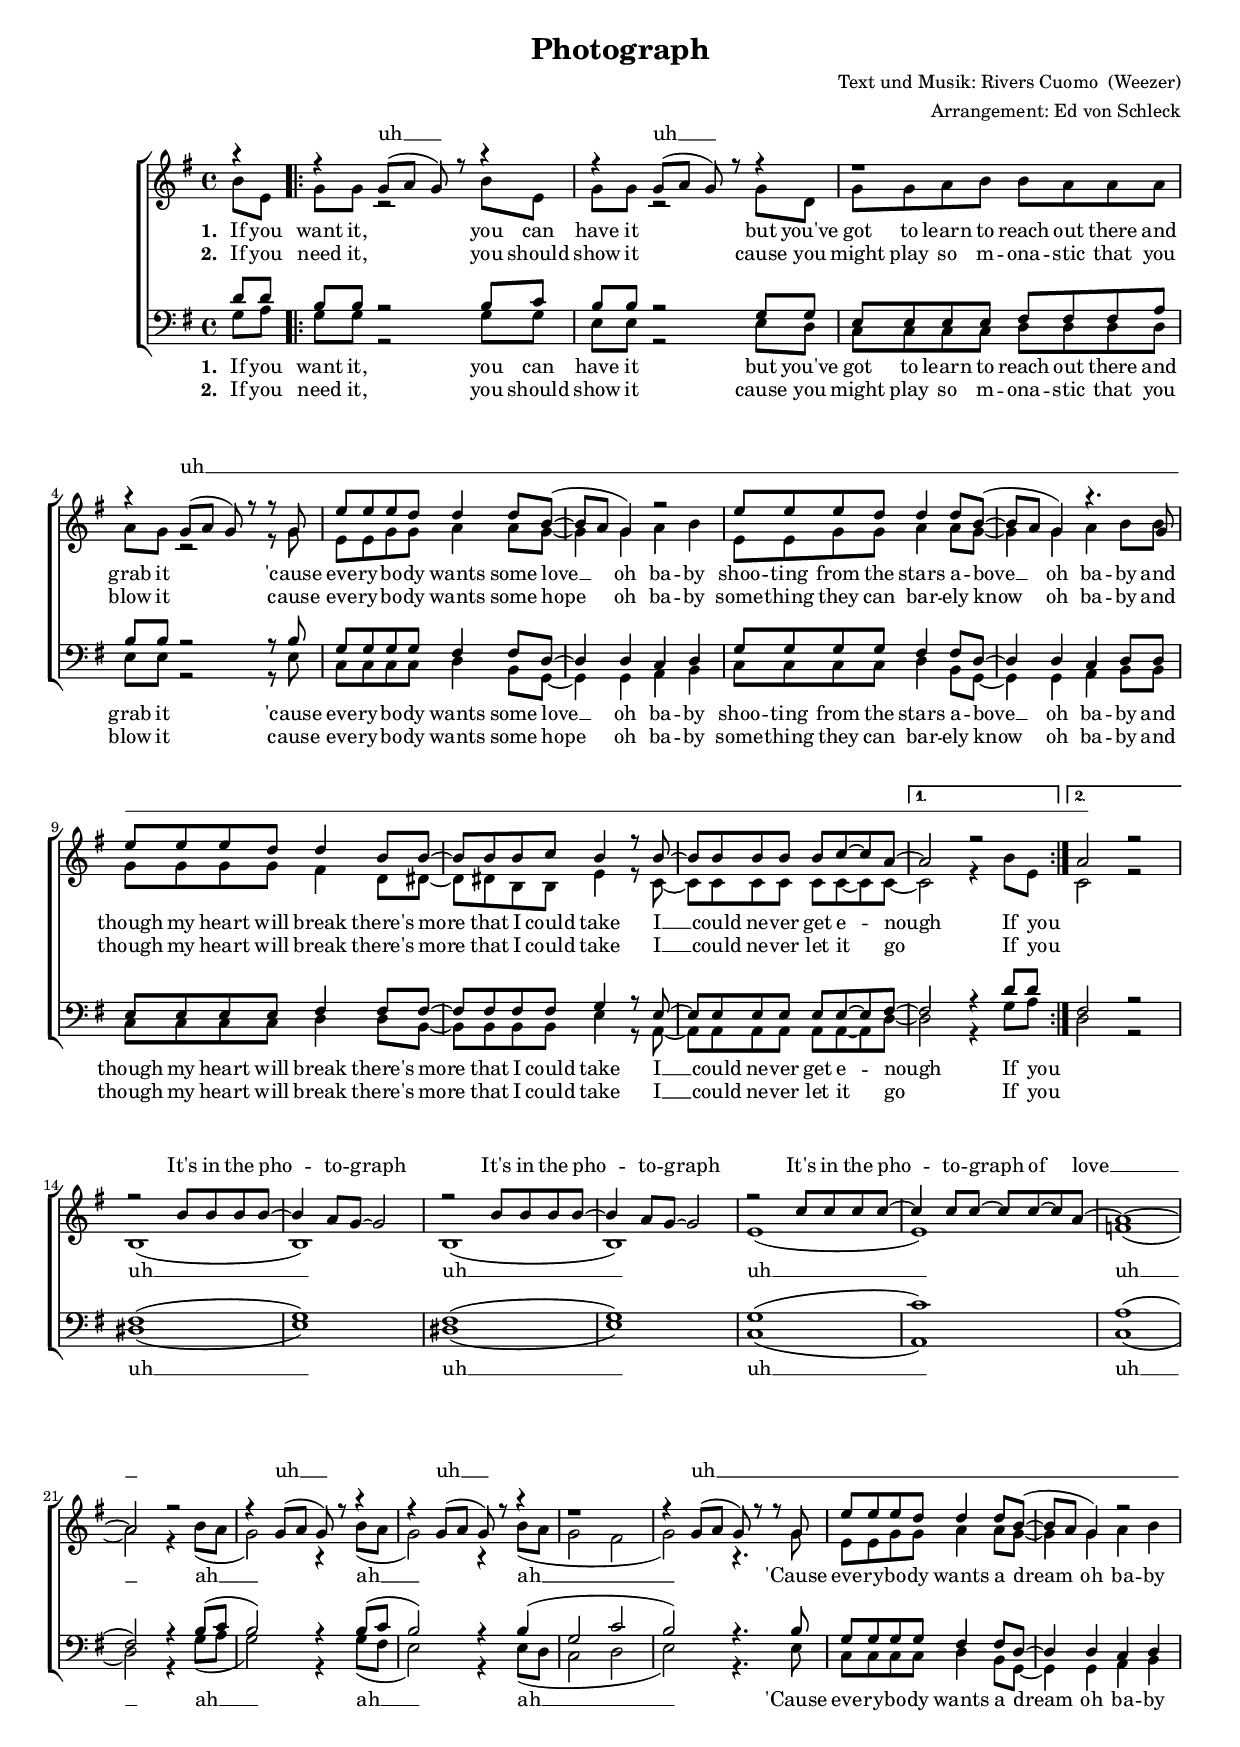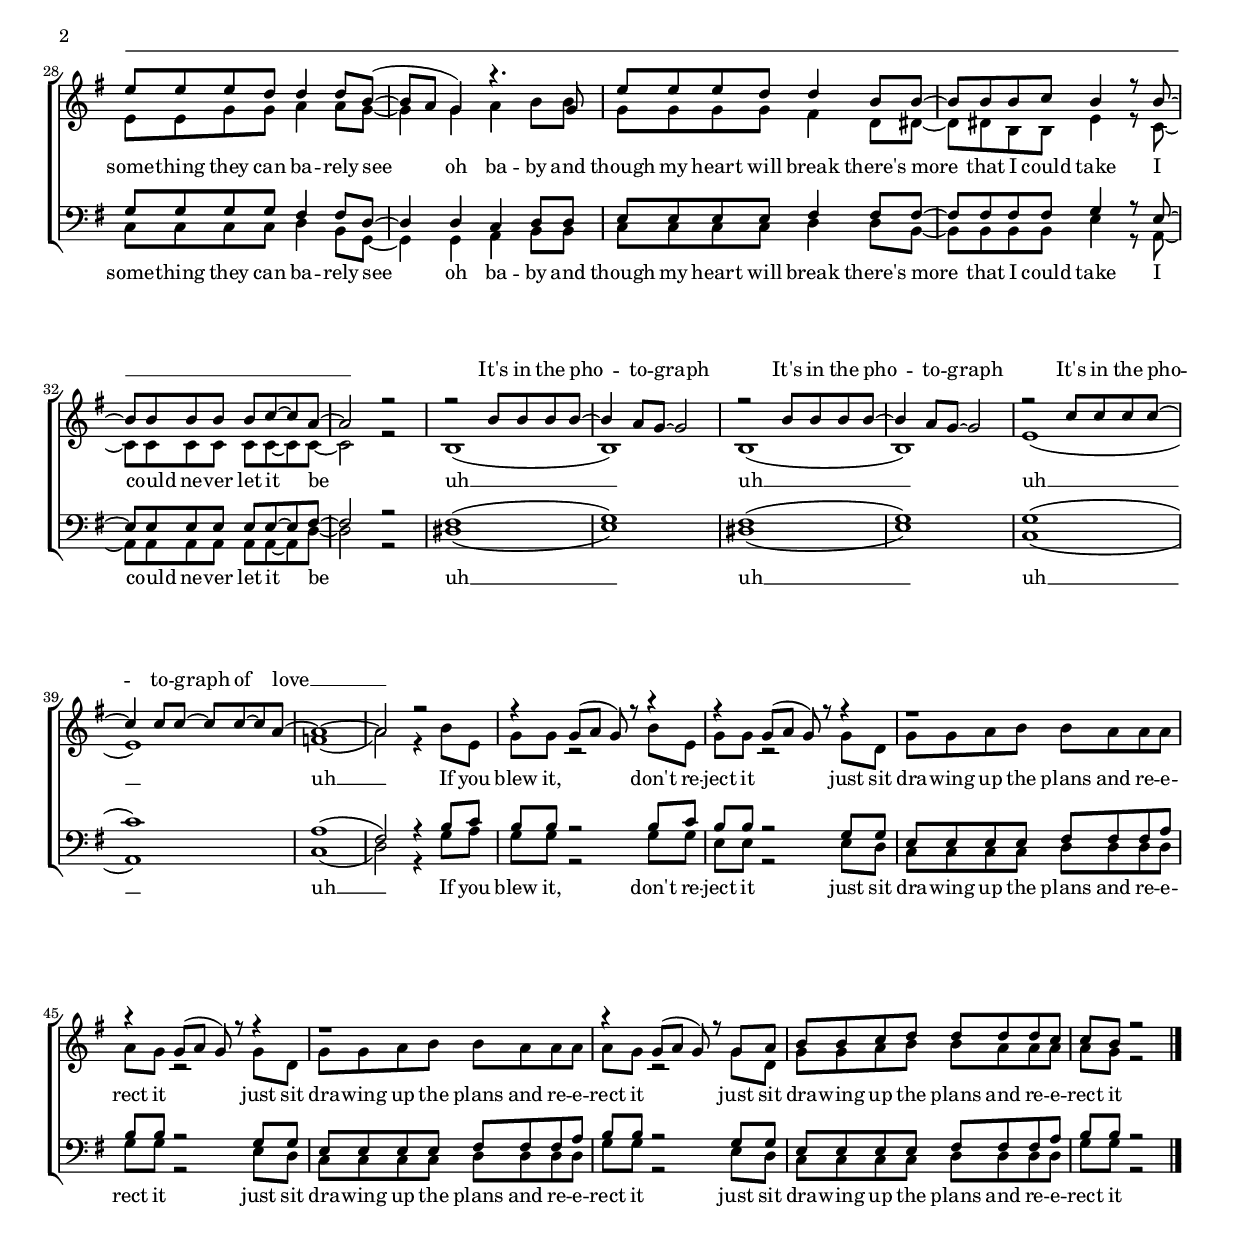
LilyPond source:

\version "2.13.39"
\header {
  title = "Photograph"
  composer = "Text und Musik: Rivers Cuomo  (Weezer)"
  arranger = "Arrangement: Ed von Schleck"
}

%Größe der Partitur
#(set-global-staff-size 16)

%Abschalten von Point&Click
#(ly:set-option 'point-and-click #f)

  global = {
     \key g \major
     \time 4/4
  }

  Wdh = \markup { \italic { da Refrain al } \musicglyph #"scripts-segno" }
  rit = \markup { \italic rit. }
  Wdhb = \markup { \italic { da Refrain al } \musicglyph #"scripts-coda" }

sixteenrest =  {R1 R R R R R R R R R R R R R R R }

fifteenrest =  {R1 R R R R R R R R R R R R R R }

fourteenrest = {R1 R R R R R R R R R R R R R}

eightrest = 	 {R1 R R R R R R R}

tenrest =      {R1 R R R R R R R R R }



  
sopranMusik = \relative c'' {


\partial 4 r4
\repeat volta 2
{
r g8( a g) r r4
r g8( a g) r r4
r1
r4 g8( a g) r r	g8

e' e e d d4 d8 b~(
b a g4) r2
e'8 e e d d4 d8 b~(
b a g4) r4. g8

e' e e d d4 b8 b~
b b b c b4 r8 b~
b b b b b c~ c a~
}
\alternative {
{ a2 r2 }
{ a2 r2 }
}

r2 b8 b b b~
b4 a8 g~ g2
r2 b8 b b b~
b4 a8 g~ g2

r2 c8 c c c~
c4 c8 c~ c c~ c a~
a1~
a2 r2

r4 g8( a g) r r4
r g8( a g) r r4
r1
r4 g8( a g) r r	g8

e' e e d d4 d8 b~(
b a g4) r2
e'8 e e d d4 d8 b~(
b a g4) r4. g8

e' e e d d4 b8 b~
b b b c b4 r8 b~
b b b b b c~ c a~
a2 r2 

r2 b8 b b b~
b4 a8 g~ g2
r2 b8 b b b~
b4 a8 g~ g2

r2 c8 c c c~
c4 c8 c~ c c~ c a~
a1~
a2 r2

r4 g8( a g) r r4
r g8( a g) r r4
r1
r4 g8( a g) r r4

r1
r4 g8( a g) r g a
b b c d d d d c
\partial 2. c b r2
  }
  
sopranText = \lyricmode {
uh __
uh __
uh __

_ _ _ _ _ _ _ _ _ _ _ _ _ _ _ _ _ _ _ _
_ _ _ _ _ _ _ _ _ _ _ _ _ _ _
It's in the pho -- to -- graph
It's in the pho -- to -- graph
It's in the pho -- to -- graph of love __

uh __
uh __
uh __

_ _ _ _ _ _ _ _ _ _ _ _ _ _ _ _ _ _ _ 
_ _ _ _ _ _ _ _ _ _ _ _ _ _ _
It's in the pho -- to -- graph
It's in the pho -- to -- graph
It's in the pho -- to -- graph of love __
  }


  
altMusik = \relative c'' {

\partial 4 b8 e,
\repeat volta 2
{
g g r2 b8 e, 
g g r2 g8 d
g g a b b a a a
a g r2 r8 g

e e g g a4 a8 g~
g4 g a b 
e,8 e g g a4 a8 g~
g4 g a b8 b

g g g g fis4 d8 dis~
dis dis b b e4 r8 c~
c c c c c c~ c c~
}
\alternative {
{ c2 r4 b'8 e, }
{ c2 r2}
}
b1(
b)
b(
b)
e(
e)
f(
a2) r4 b8( a

g2) r4 b8( a
g2) r4 b8( a
g2 fis
g2) r4. g8

e e g g a4 a8 g~
g4 g a b 
e,8 e g g a4 a8 g~
g4 g a b8 b

g g g g fis4 d8 dis~
dis dis b b e4 r8 c~
c c c c c c~ c c~
c2 r2

b1(
b)
b(
b)
e(
e)
f(
a2) r4 b8 e,

g g r2 b8 e, 
g g r2 g8 d
g g a b b a a a
a g r2 g8 d

g g a b b a a a
a g r2 g8 d
g g a b b a a a
\partial 2. a g r2
	}
		
altText =\lyricmode {
\set stanza = "1. "
If you want it, you can have it
but you've got to learn to reach out there and grab it

'cause eve -- ry -- bo -- dy wants some love __ oh ba -- by
shoo -- ting from the stars a -- bove __ oh ba -- by
and though my heart will break
there's more that I could take
I __ could ne -- ver get e -- nough If you _

uh __
uh __
uh __
uh __

ah __
ah __
ah __

'Cause eve -- ry -- bo -- dy wants a dream oh ba -- by
some -- thing they can ba -- rely see oh ba -- by
and though my heart will break
there's more that I could take
I could ne -- ver let it be

uh __
uh __
uh __
uh __

If you blew it, don't re -- ject it
just sit dra -- wing up the plans and re -- e -- rect it
just sit dra -- wing up the plans and re -- e -- rect it
just sit dra -- wing up the plans and re -- e -- rect it

  }
  
tenorMusik = \relative c' {
\partial 4 d8 d
\repeat volta 2
{
b b r2 b8 c
b b r2 g8 g
e e e e fis fis fis a
b b r2 r8 b

g g g g fis4 fis8 d~
d4 d c d 
g8 g g g fis4 fis8 d~
d4 d c d8 d

e e e e fis4 fis8 fis~
fis fis fis fis g4 r8 e~
e e e e e e~ e fis~
}
\alternative {
{ fis2 r4 d'8 d }
{ fis,2 r2}
}

fis1(
g)
fis1(
g)
g(
c)
a(
fis2) r4 b8( c

b2) r4 b8( c
b2) r4 b4(
g2 c
b) r4. b8

g g g g fis4 fis8 d~
d4 d c d 
g8 g g g fis4 fis8 d~
d4 d c d8 d

e e e e fis4 fis8 fis~
fis fis fis fis g4 r8 e~
e e e e e e~ e fis~
fis2 r2

fis1(
g)
fis1(
g)
g(
c)
a(
fis2) r4 b8 c

b b r2 b8 c
b b r2 g8 g
e e e e fis fis fis a
b b r2 g8 g

e e e e fis fis fis a
b b r2 g8 g
e e e e fis fis fis a
\partial 2. b b r2
  }
  
tenorText = \lyricmode {
\set stanza = "2. "

If you need it, you should show it
cause you might play so m -- ona -- stic that you blow it

cause eve -- ry -- bo -- dy wants some hope oh ba -- by
some -- thing they can bar -- ely know  oh ba -- by
and though my heart will break 
there's more that I could take
I __ could ne -- ver let it go If you _
  }
     
bassMusik = \relative c' {
\partial 4 g8 a
\repeat volta 2
{
g g r2 g8 g
e e r2 e8 d
c c c c d d d d
e e	r2 r8 e

c8 c c c d4 b8 g~
g4 g a b
c8 c c c d4 b8 g~
g4 g a b8 b

c c c c d4 d8 b~
b b b b e4 r8 a,~
a a a a a a~ a d~
}
\alternative {
{ d2 r4 g8 a }
{ d,2 r2}
}

dis1(
e)
dis1(
e)
c(
a)
c(
d2) r4 g8( a

g2) r4 g8 (fis
e2) r4 e8 (d
c2 d
e) r4. e8

c8 c c c d4 b8 g~
g4 g a b
c8 c c c d4 b8 g~
g4 g a b8 b

c c c c d4 d8 b~
b b b b e4 r8 a,~
a a a a a a~ a d~
d2 r2
 
dis1(
e)
dis1(
e)
c(
a)
c(
d2) r4 g8 a

g g r2 g8 g
e e r2 e8 d
c c c c d d d d
g g	r2 e8 d

c c c c d d d d
g g	r2 e8 d
c c c c d d d d
\partial 2. g g	r2 \bar "|."
  }
  
bassText = \lyricmode {
\set stanza = "1. "
If you want it, you can have it
but you've got to learn to reach out there and grab it

'cause eve -- ry -- bo -- dy wants some love __ oh ba -- by
shoo -- ting from the stars a -- bove __ oh ba -- by
and though my heart will break
there's more that I could take
I __ could ne -- ver get e -- nough If you _

uh __
uh __
uh __
uh __

ah __
ah __
ah __

'Cause eve -- ry -- bo -- dy wants a dream oh ba -- by
some -- thing they can ba -- rely see oh ba -- by
and though my heart will break
there's more that I could take
I could ne -- ver let it be

uh __
uh __
uh __
uh __

If you blew it, don't re -- ject it
just sit dra -- wing up the plans and re -- e -- rect it
just sit dra -- wing up the plans and re -- e -- rect it
just sit dra -- wing up the plans and re -- e -- rect it
  }
     
  \score {
       \context ChoirStaff <<
        \context Lyrics = sopran { s1 }
        \context Staff = frauen <<
           \context Voice =
             sopran { \voiceOne << \global \sopranMusik >> }
           \context Voice =
             alt { \voiceTwo << \global \altMusik >> }
        >>
        \context Lyrics = alt { s1 }
        \context Lyrics = tenor { s1 }
        \context Staff = men <<
           \clef bass
           \context Voice =
             tenor { \voiceOne <<\global \tenorMusik >> }
           \context Voice =
             bass { \voiceTwo <<\global \bassMusik >> }
        >>
        \context Lyrics = bass { s1 }
        \context Lyrics = sopran \lyricsto sopran \sopranText
         \context Lyrics = alt \lyricsto alt \altText
         \context Lyrics = tenor \lyricsto tenor \tenorText
        \context Lyrics = bass \lyricsto bass \bassText
        \context Lyrics = bass \lyricsto bass \new Lyrics \tenorText

     >>
  
     \layout {
        \context {
           % a little smaller so lyrics
           % can be closer to the staff
           \Staff \override VerticalAxisGroup #'minimum-Y-extent = #'(-3 . 3)
        }  
         }
         
  \midi {
    \context {
      \Score
      tempoWholesPerMinute = #(ly:make-moment 240 8)
      }
    }


  }
